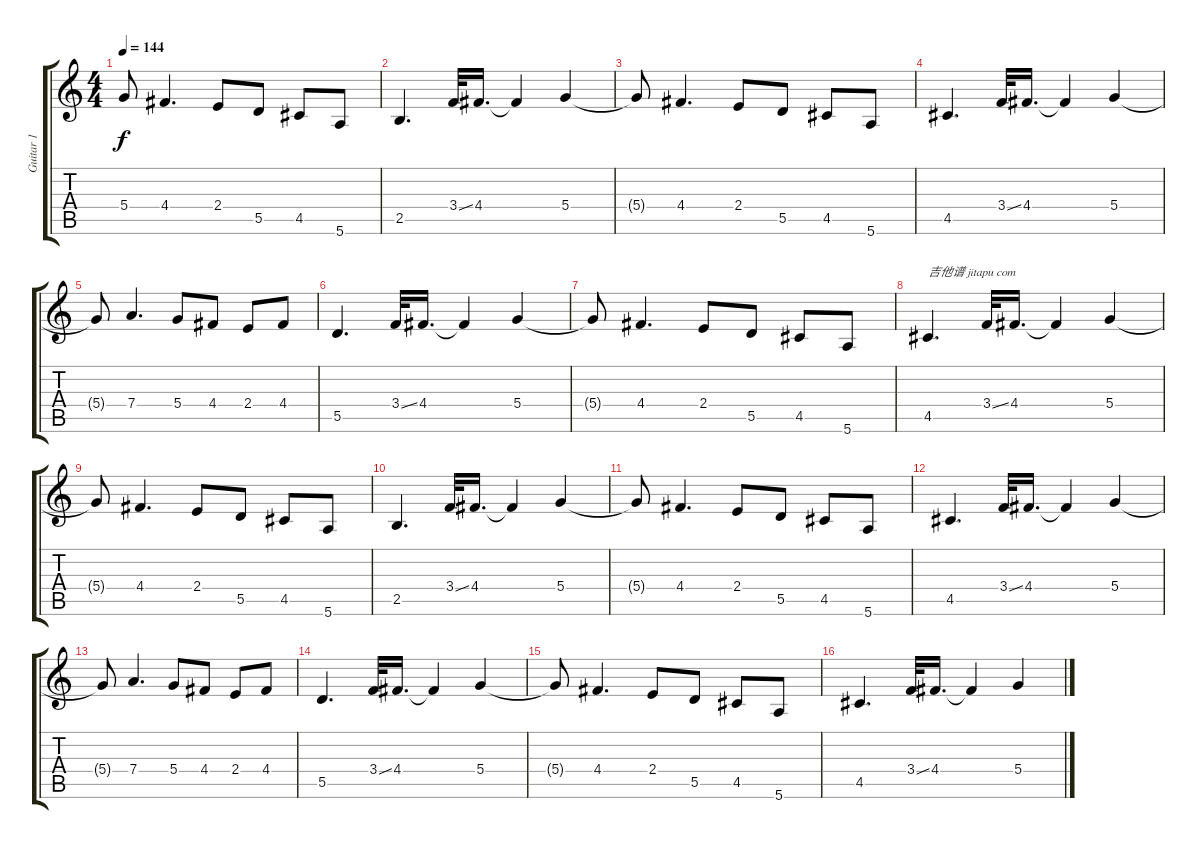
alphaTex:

\track ("Guitar 1" "Guitar 1") {instrument electricguitarclean}
\staff {score tabs}
\tuning (E4 B3 G3 D3 A2 E2) {hide}
\ts (4 4)
\tempo 144
\clef g2
\ks c
5.4{t}.8{dy f} 4.4.4{d} 2.4.8 5.5.8 4.5.8 5.6.8 |
2.5.4{d} 3.4{ss}.32 4.4.16{d} 4.4{t}.4 5.4.4 |
5.4{t}.8 4.4.4{d} 2.4.8 5.5.8 4.5.8 5.6.8 |
4.5.4{d} 3.4{ss}.32 4.4.16{d} 4.4{t}.4 5.4.4 |
5.4{t}.8 7.4.4{d} 5.4.8 4.4.8 2.4.8 4.4.8 |
5.5.4{d} 3.4{ss}.32 4.4.16{d} 4.4{t}.4 5.4.4 |
5.4{t}.8 4.4.4{d} 2.4.8 5.5.8 4.5.8 5.6.8 |
4.5.4{d txt "吉他谱 jitapu com"} 3.4{ss}.32 4.4.16{d} 4.4{t}.4 5.4.4 |
5.4{t}.8 4.4.4{d} 2.4.8 5.5.8 4.5.8 5.6.8 |
2.5.4{d} 3.4{ss}.32 4.4.16{d} 4.4{t}.4 5.4.4 |
5.4{t}.8 4.4.4{d} 2.4.8 5.5.8 4.5.8 5.6.8 |
4.5.4{d} 3.4{ss}.32 4.4.16{d} 4.4{t}.4 5.4.4 |
5.4{t}.8 7.4.4{d} 5.4.8 4.4.8 2.4.8 4.4.8 |
5.5.4{d} 3.4{ss}.32 4.4.16{d} 4.4{t}.4 5.4.4 |
5.4{t}.8 4.4.4{d} 2.4.8 5.5.8 4.5.8 5.6.8 |
4.5.4{d} 3.4{ss}.32 4.4.16{d} 4.4{t}.4 5.4.4
